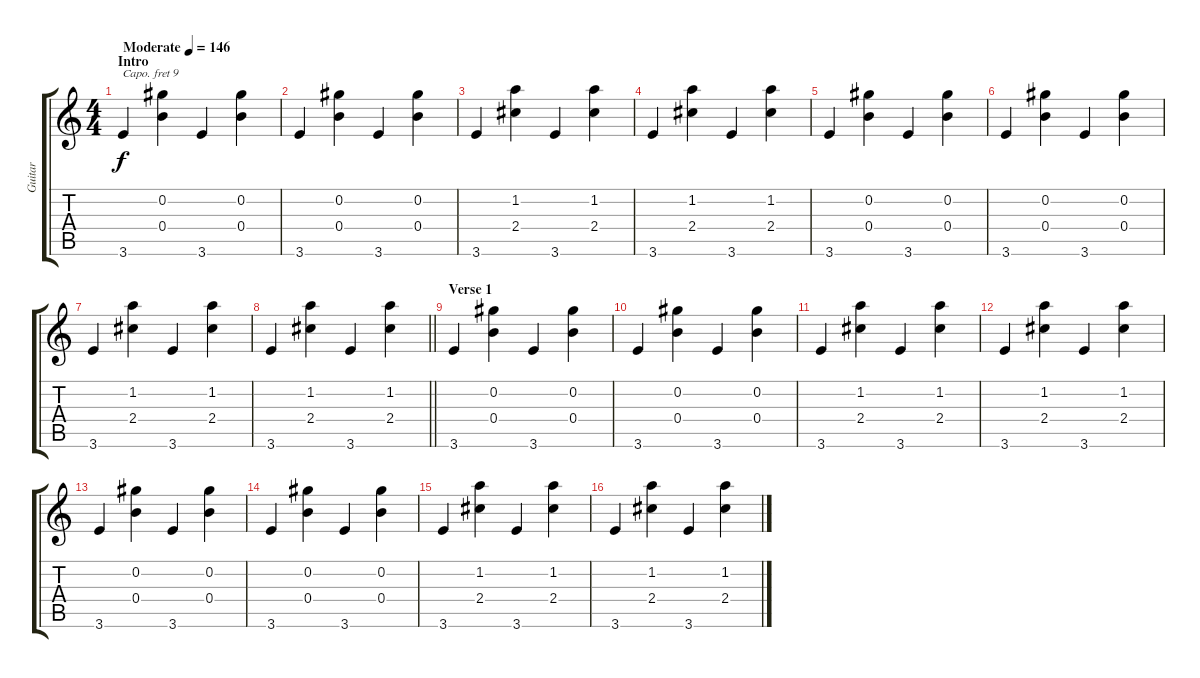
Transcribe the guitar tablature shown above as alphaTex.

\track ("Guitar" "Guitar") {instrument acousticguitarsteel}
\staff {score tabs}
\capo 9
\tuning (E4 B3 G3 D3 A2 E2) {hide}
\ts (4 4)
\section ("" "Intro")
\tempo (146 "Moderate")
\clef g2
\ks c
3.6.4{dy f instrument acousticguitarsteel} (0.2 0.4).4 3.6.4 (0.2 0.4).4 |
3.6.4 (0.2 0.4).4 3.6.4 (0.2 0.4).4 |
3.6.4 (1.2 2.4).4 3.6.4 (1.2 2.4).4 |
3.6.4 (1.2 2.4).4 3.6.4 (1.2 2.4).4 |
3.6.4 (0.2 0.4).4 3.6.4 (0.2 0.4).4 |
3.6.4 (0.2 0.4).4 3.6.4 (0.2 0.4).4 |
3.6.4 (1.2 2.4).4 3.6.4 (1.2 2.4).4 |
\barLineRight lightlight
3.6.4 (1.2 2.4).4 3.6.4 (1.2 2.4).4 |
\section ("" "Verse 1")
3.6.4 (0.2 0.4).4 3.6.4 (0.2 0.4).4 |
3.6.4 (0.2 0.4).4 3.6.4 (0.2 0.4).4 |
3.6.4 (1.2 2.4).4 3.6.4 (1.2 2.4).4 |
3.6.4 (1.2 2.4).4 3.6.4 (1.2 2.4).4 |
3.6.4 (0.2 0.4).4 3.6.4 (0.2 0.4).4 |
3.6.4 (0.2 0.4).4 3.6.4 (0.2 0.4).4 |
3.6.4 (1.2 2.4).4 3.6.4 (1.2 2.4).4 |
3.6.4 (1.2 2.4).4 3.6.4 (1.2 2.4).4
